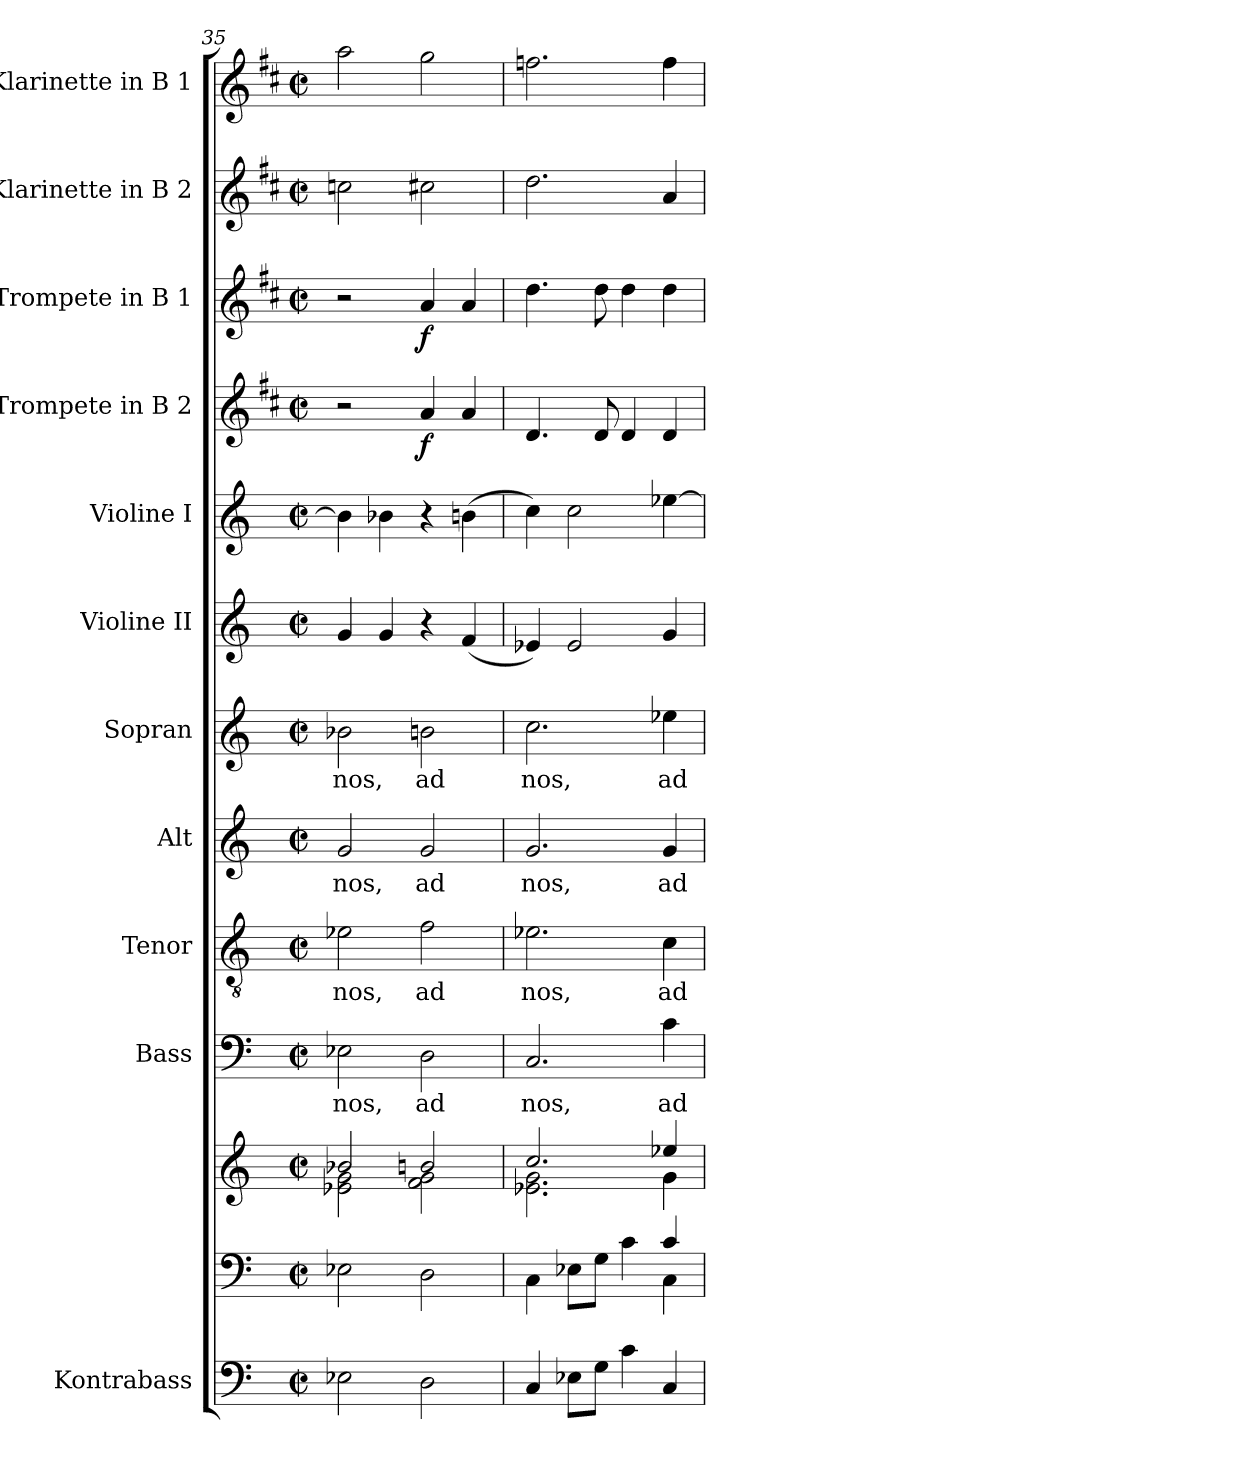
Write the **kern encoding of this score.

**kern	**kern	**kern	**kern	**text	**kern	**text	**kern	**text	**kern	**text	**kern	**kern	**kern	**dynam	**kern	**dynam	**kern	**kern
*part12	*part11	*part11	*part10	*part10	*part9	*part9	*part8	*part8	*part7	*part7	*part6	*part5	*part4	*part4	*part3	*part3	*part2	*part1
*staff13	*staff12	*staff11	*staff10	*staff10	*staff9	*staff9	*staff8	*staff8	*staff7	*staff7	*staff6	*staff5	*staff4	*staff4	*staff3	*staff3	*staff2	*staff1
*I"Kontrabass	*	*	*I"Bass	*	*I"Tenor	*	*I"Alt	*	*I"Sopran	*	*I"Violine II	*I"Violine I	*I"Trompete in B 2	*	*I"Trompete in B 1	*	*I"Klarinette in B 2	*I"Klarinette in B 1
*I'Kb.	*	*	*I'B	*	*I'T	*	*I'A	*	*I'S	*	*I'Vl. II	*I'Vl. I	*	*	*	*	*	*
*clefF4	*clefF4	*clefG2	*clefF4	*	*clefGv2	*	*clefG2	*	*clefG2	*	*clefG2	*clefG2	*clefG2	*	*clefG2	*	*clefG2	*clefG2
*ITrd7c12	*	*	*	*	*	*	*	*	*	*	*	*	*ITrd1c2	*	*ITrd1c2	*	*ITrd1c2	*ITrd1c2
*k[]	*k[]	*k[]	*k[]	*	*k[]	*	*k[]	*	*k[]	*	*k[]	*k[]	*k[]	*	*k[]	*	*k[]	*k[]
*C:	*C:	*C:	*C:	*	*C:	*	*C:	*	*C:	*	*C:	*C:	*C:	*	*C:	*	*C:	*C:
*M2/2	*M2/2	*M2/2	*M2/2	*	*M2/2	*	*M2/2	*	*M2/2	*	*M2/2	*M2/2	*M2/2	*	*M2/2	*	*M2/2	*M2/2
*met(c|)	*met(c|)	*met(c|)	*met(c|)	*	*met(c|)	*	*met(c|)	*	*met(c|)	*	*met(c|)	*met(c|)	*met(c|)	*	*met(c|)	*	*met(c|)	*met(c|)
=35	=35	=35	=35	=35	=35	=35	=35	=35	=35	=35	=35	=35	=35	=35	=35	=35	=35	=35
*	*	*^	*	*	*	*	*	*	*	*	*	*	*	*	*	*	*	*
!	!	!	!	!	!LO:LY:b	!	!LO:LY:b	!	!LO:LY:b	!	!LO:LY:b	!	!	!	!	!	!	!	!
2EE-X\	2E-X\	2b-X/	2e-X\ 2g\	2E-X\	nos,	2e-X\	nos,	2g/	nos,	2b-X\	nos,	4g/	4b-\]	2r	.	2r	.	2b-X\	2gg\
.	.	.	.	.	.	.	.	.	.	.	.	4g/	4b-X\	.	.	.	.	.	.
!	!	!	!	!	!LO:LY:b	!	!LO:LY:b	!	!LO:LY:b	!	!LO:LY:b	!	!	!	!LO:DY:b	!	!LO:DY:b	!	!
2DD\	2D\	2bn/	2f\ 2g\	2D\	ad	2f\	ad	2g/	ad	2bn\	ad	4r	4r	4g/	f	4g/	f	2bn\	2ff\
.	.	.	.	.	.	.	.	.	.	.	.	(<4f/	(>4bn\	4g/	.	4g/	.	.	.
=36	=36	=36	=36	=36	=36	=36	=36	=36	=36	=36	=36	=36	=36	=36	=36	=36	=36	=36	=36
*	*^	*	*	*	*	*	*	*	*	*	*	*	*	*	*	*	*	*	*
!	!	!	!	!	!	!LO:LY:b	!	!LO:LY:b	!	!LO:LY:b	!	!LO:LY:b	!	!	!	!	!	!	!	!
4CC/	2.ryy	4C\	2.cc/	2.e-X\ 2.g\	2.C/	nos,	2.e-X\	nos,	2.g/	nos,	2.cc\	nos,	4e-X/)	4cc\)	4.c/	.	4.cc\	.	2.cc\	2.ee-X\
8EE-X\L	.	8E-X\L	.	.	.	.	.	.	.	.	.	.	2e-/	2cc\	.	.	.	.	.	.
8GG\J	.	8G\J	.	.	.	.	.	.	.	.	.	.	.	.	8c/	.	8cc\	.	.	.
4C\	.	4c\	.	.	.	.	.	.	.	.	.	.	.	.	4c/	.	4cc\	.	.	.
!	!	!	!	!	!	!LO:LY:b	!	!LO:LY:b	!	!LO:LY:b	!	!LO:LY:b	!	!	!	!	!	!	!	!
4CC/	4c/	4C\	4ee-X/	4g\	4c\	ad	4c\	ad	4g/	ad	4ee-X\	ad	4g/	[4ee-X\	4c/	.	4cc\	.	4g/	4ee-\
*	*v	*v	*	*	*	*	*	*	*	*	*	*	*	*	*	*	*	*	*	*
*	*	*v	*v	*	*	*	*	*	*	*	*	*	*	*	*	*	*	*	*
=	=	=	=	=	=	=	=	=	=	=	=	=	=	=	=	=	=	=
*-	*-	*-	*-	*-	*-	*-	*-	*-	*-	*-	*-	*-	*-	*-	*-	*-	*-	*-
